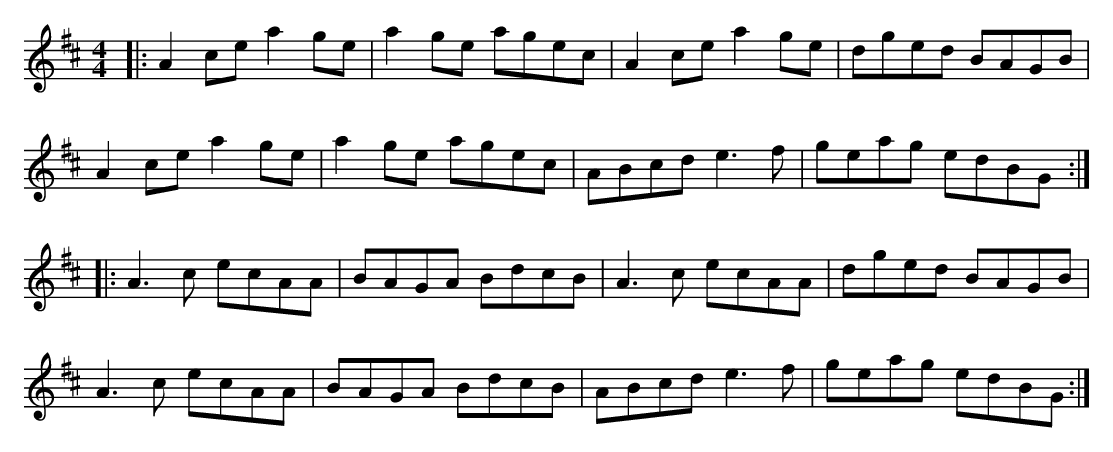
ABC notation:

X:1
M:4/4
K:Amix
|:A2 ce a2 ge|a2 ge agec|A2 ce a2 ge|dged BAGB|
A2 ce a2 ge|a2 ge agec|ABcd e3 f|geag edBG:|
|:A3 c ecAA|BAGA BdcB|A3 c ecAA|dged BAGB|
A3 c ecAA|BAGA BdcB|ABcd e3 f|geag edBG:|
